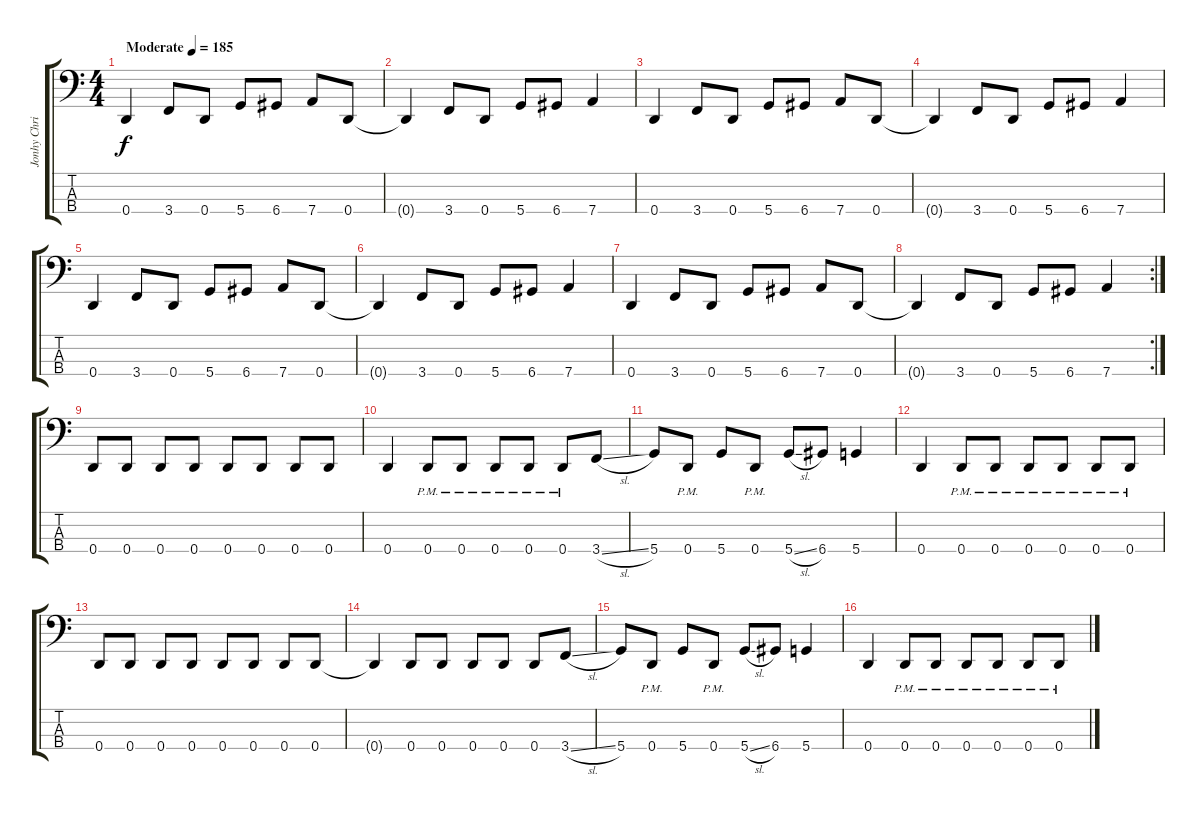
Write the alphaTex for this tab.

\track ("Jonhy Christ" "Jonhy Chri") {instrument electricbasspick}
\staff {score tabs}
\tuning (G2 D2 A1 D1) {hide}
\ts (4 4)
\tempo (185 "Moderate")
\clef f4
\ks c
0.4.4{dy f instrument electricbasspick} 3.4.8 0.4.8 5.4.8 6.4.8 7.4.8 0.4.8 |
0.4{t}.4 3.4.8 0.4.8 5.4.8 6.4.8 7.4.4 |
0.4.4 3.4.8 0.4.8 5.4.8 6.4.8 7.4.8 0.4.8 |
0.4{t}.4 3.4.8 0.4.8 5.4.8 6.4.8 7.4.4 |
0.4.4 3.4.8 0.4.8 5.4.8 6.4.8 7.4.8 0.4.8 |
0.4{t}.4 3.4.8 0.4.8 5.4.8 6.4.8 7.4.4 |
0.4.4 3.4.8 0.4.8 5.4.8 6.4.8 7.4.8 0.4.8 |
\rc 2
0.4{t}.4 3.4.8 0.4.8 5.4.8 6.4.8 7.4.4 |
0.4.8 0.4.8 0.4.8 0.4.8 0.4.8 0.4.8 0.4.8 0.4.8 |
0.4.4 0.4{pm}.8 0.4{pm}.8 0.4{pm}.8 0.4{pm}.8 0.4{pm}.8 3.4{sl}.8 |
5.4.8{beam Up} 0.4{pm}.8{beam Up} 5.4.8 0.4{pm}.8 5.4{sl}.8 6.4.8 5.4.4 |
0.4.4 0.4{pm}.8 0.4{pm}.8 0.4{pm}.8 0.4{pm}.8 0.4{pm}.8 0.4{pm}.8 |
0.4.8 0.4.8 0.4.8 0.4.8 0.4.8 0.4.8 0.4.8 0.4.8 |
0.4{t}.4 0.4.8 0.4.8 0.4.8 0.4.8 0.4.8 3.4{sl}.8 |
5.4.8{beam Up} 0.4{pm}.8{beam Up} 5.4.8 0.4{pm}.8 5.4{sl}.8 6.4.8 5.4.4 |
0.4.4 0.4{pm}.8 0.4{pm}.8 0.4{pm}.8 0.4{pm}.8 0.4{pm}.8 0.4{pm}.8
